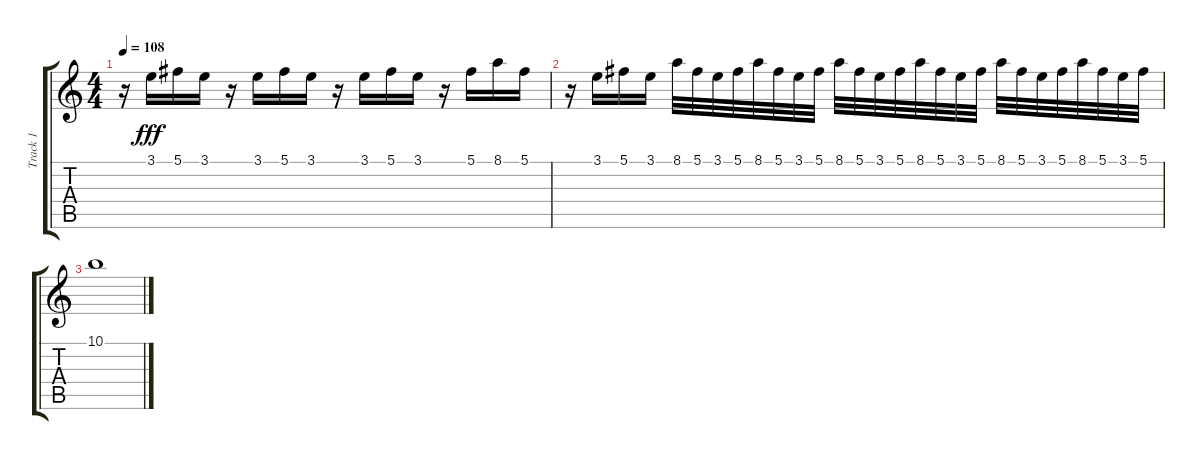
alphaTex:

\track ("Track 1" "Track 1") {instrument distortionguitar}
\staff {score tabs}
\tuning (Db4 Ab3 E3 B2 Gb2 B1) {hide}
\ts (4 4)
\tempo 108
\clef g2
\ks c
r.16{dy fff} 3.1.16 5.1.16 3.1.16 r.16 3.1.16 5.1.16 3.1.16 r.16 3.1.16 5.1.16 3.1.16 r.16 5.1.16 8.1.16 5.1.16 |
r.16 3.1.16 5.1.16 3.1.16 8.1.32 5.1.32 3.1.32 5.1.32 8.1.32 5.1.32 3.1.32 5.1.32 8.1.32 5.1.32 3.1.32 5.1.32 8.1.32 5.1.32 3.1.32 5.1.32 8.1.32 5.1.32 3.1.32 5.1.32 8.1.32 5.1.32 3.1.32 5.1.32 |
10.1.1
